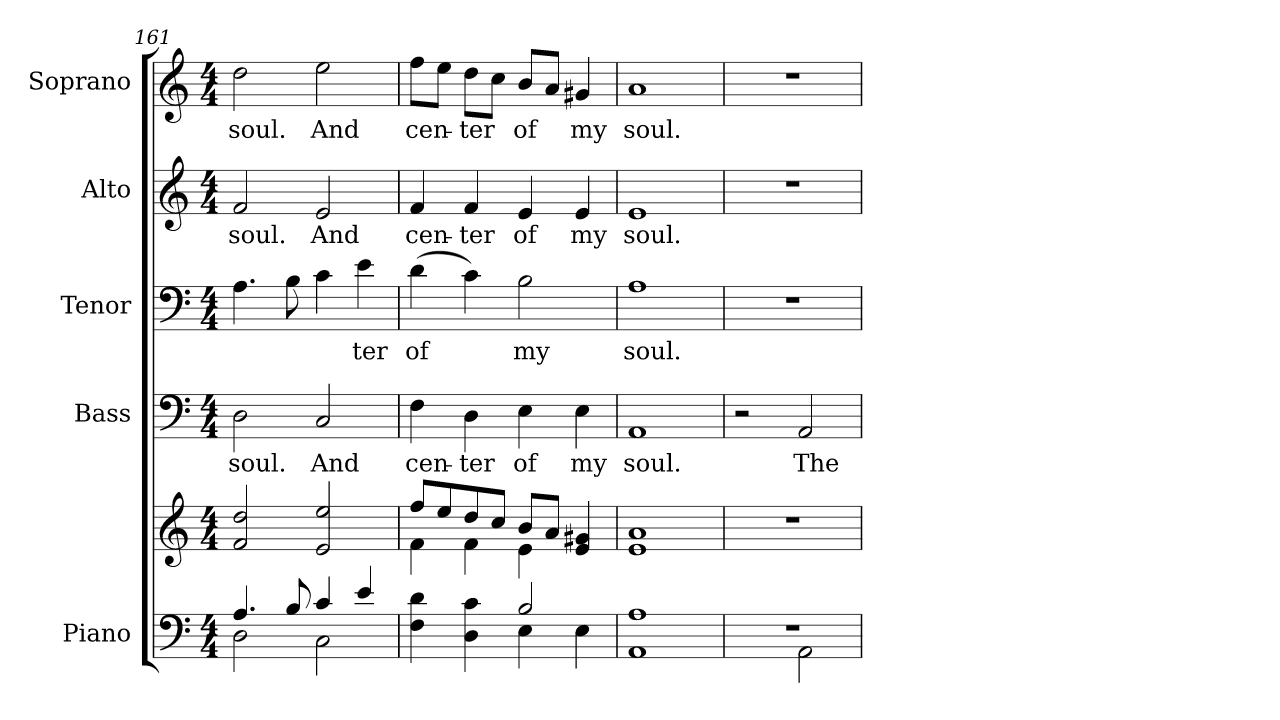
**kern	**kern	**kern	**text	**kern	**text	**kern	**text	**kern	**text
*part5	*part5	*part4	*part4	*part3	*part3	*part2	*part2	*part1	*part1
*staff6	*staff5	*staff4	*staff4	*staff3	*staff3	*staff2	*staff2	*staff1	*staff1
*I"Piano	*	*I"Bass	*	*I"Tenor	*	*I"Alto	*	*I"Soprano	*
*I'Pno.	*	*I'B.	*	*I'T.	*	*I'A.	*	*I'S.	*
!!LO:PB:g=z
*clefF4	*clefG2	*clefF4	*	*clefF4	*	*clefG2	*	*clefG2	*
*k[]	*k[]	*k[]	*	*k[]	*	*k[]	*	*k[]	*
*C:	*C:	*C:	*	*C:	*	*C:	*	*C:	*
*M4/4	*M4/4	*M4/4	*	*M4/4	*	*M4/4	*	*M4/4	*
=161	=161	=161	=161	=161	=161	=161	=161	=161	=161
*^	*	*	*	*	*	*	*	*	*
!	!	!	!	!LO:LY:b:color=#000000	!	!	!	!	!	!
!	!	!	!	!	!	!	!	!LO:LY:b:color=#000000	!	!
!	!	!	!	!	!	!	!	!	!	!LO:LY:b:color=#000000
4.Ai/	2Di\	2fi/ 2ddi	2Di\	soul.	4.Ai\	.	2fi/	soul.	2ddi\	soul.
8Bi/	.	.	.	.	8Bi\	.	.	.	.	.
!	!	!	!	!LO:LY:b:color=#000000	!	!	!	!	!	!
!	!	!	!	!	!	!	!	!LO:LY:b:color=#000000	!	!
!	!	!	!	!	!	!	!	!	!	!LO:LY:b:color=#000000
4ci/	2Ci\	2ei/ 2eei	2Ci/	And	4ci\	.	2ei/	And	2eei\	And
!	!	!	!	!	!	!LO:LY:b:color=#000000	!	!	!	!
4ei/	.	.	.	.	4ei\	-ter	.	.	.	.
=162	=162	=162	=162	=162	=162	=162	=162	=162	=162	=162
*	*	*^	*	*	*	*	*	*	*	*
!	!	!	!	!	!LO:LY:b:color=#000000	!	!	!	!	!	!
!	!	!	!	!	!	!	!LO:LY:b:color=#000000	!	!	!	!
!	!	!	!	!	!	!	!	!	!LO:LY:b:color=#000000	!	!
!	!	!	!	!	!	!	!	!	!	!	!LO:LY:b:color=#000000
4Fi\ 4di	2ryy	8ffi/L	4fi\	4Fi\	cen-	(4di\	of	4fi/	cen-	8ffi\L	cen-
.	.	8eei/	.	.	.	.	.	.	.	8eei\J	.
!	!	!	!	!	!LO:LY:b:color=#000000	!	!	!	!	!	!
!	!	!	!	!	!	!	!	!	!LO:LY:b:color=#000000	!	!
!	!	!	!	!	!	!	!	!	!	!	!LO:LY:b:color=#000000
4Di\ 4ci	.	8ddi/	4fi\	4Di\	-ter	4ci\)	.	4fi/	-ter	8ddi\L	-ter
.	.	8cci/J	.	.	.	.	.	.	.	8cci\J	.
!	!	!	!	!	!LO:LY:b:color=#000000	!	!	!	!	!	!
!	!	!	!	!	!	!	!LO:LY:b:color=#000000	!	!	!	!
!	!	!	!	!	!	!	!	!	!LO:LY:b:color=#000000	!	!
!	!	!	!	!	!	!	!	!	!	!	!LO:LY:b:color=#000000
2Bi/	4Ei\	8bi/L	4ei\	4Ei\	of	2Bi\	my	4ei/	of	8bi/L	of
.	.	8ai/J	.	.	.	.	.	.	.	8ai/J	.
!	!	!	!	!	!LO:LY:b:color=#000000	!	!	!	!	!	!
!	!	!	!	!	!	!	!	!	!LO:LY:b:color=#000000	!	!
!	!	!	!	!	!	!	!	!	!	!	!LO:LY:b:color=#000000
.	4Ei\	4ei/ 4g#Xi	4ryy	4Ei\	my	.	.	4ei/	my	4g#Xi/	my
*v	*v	*	*	*	*	*	*	*	*	*	*
*	*v	*v	*	*	*	*	*	*	*	*
=163	=163	=163	=163	=163	=163	=163	=163	=163	=163
*^	*^	*	*	*	*	*	*	*	*
!	!	!	!	!	!LO:LY:b:color=#000000	!	!	!	!	!	!
*v	*v	*	*	*	*	*	*	*	*	*	*
*	*v	*v	*	*	*	*	*	*	*	*
*^	*^	*	*	*	*	*	*	*	*
!	!	!	!	!	!	!	!LO:LY:b:color=#000000	!	!	!	!
*v	*v	*	*	*	*	*	*	*	*	*	*
*	*v	*v	*	*	*	*	*	*	*	*
*^	*^	*	*	*	*	*	*	*	*
!	!	!	!	!	!	!	!	!	!LO:LY:b:color=#000000	!	!
*v	*v	*	*	*	*	*	*	*	*	*	*
*	*v	*v	*	*	*	*	*	*	*	*
*^	*^	*	*	*	*	*	*	*	*
!	!	!	!	!	!	!	!	!	!	!	!LO:LY:b:color=#000000
*v	*v	*	*	*	*	*	*	*	*	*	*
*	*v	*v	*	*	*	*	*	*	*	*
1AAi 1Ai	1ei 1ai	1AAi	soul.	1Ai	soul.	1ei	soul.	1ai	soul.
=164	=164	=164	=164	=164	=164	=164	=164	=164	=164
*^	*	*	*	*	*	*	*	*	*
1r	2ryy	1r	2r	.	1r	.	1r	.	1r	.
!	!	!	!	!LO:LY:b:color=#000000	!	!	!	!	!	!
.	2AAi\	.	2AAi/	The	.	.	.	.	.	.
*v	*v	*	*	*	*	*	*	*	*	*
=	=	=	=	=	=	=	=	=	=
*-	*-	*-	*-	*-	*-	*-	*-	*-	*-
